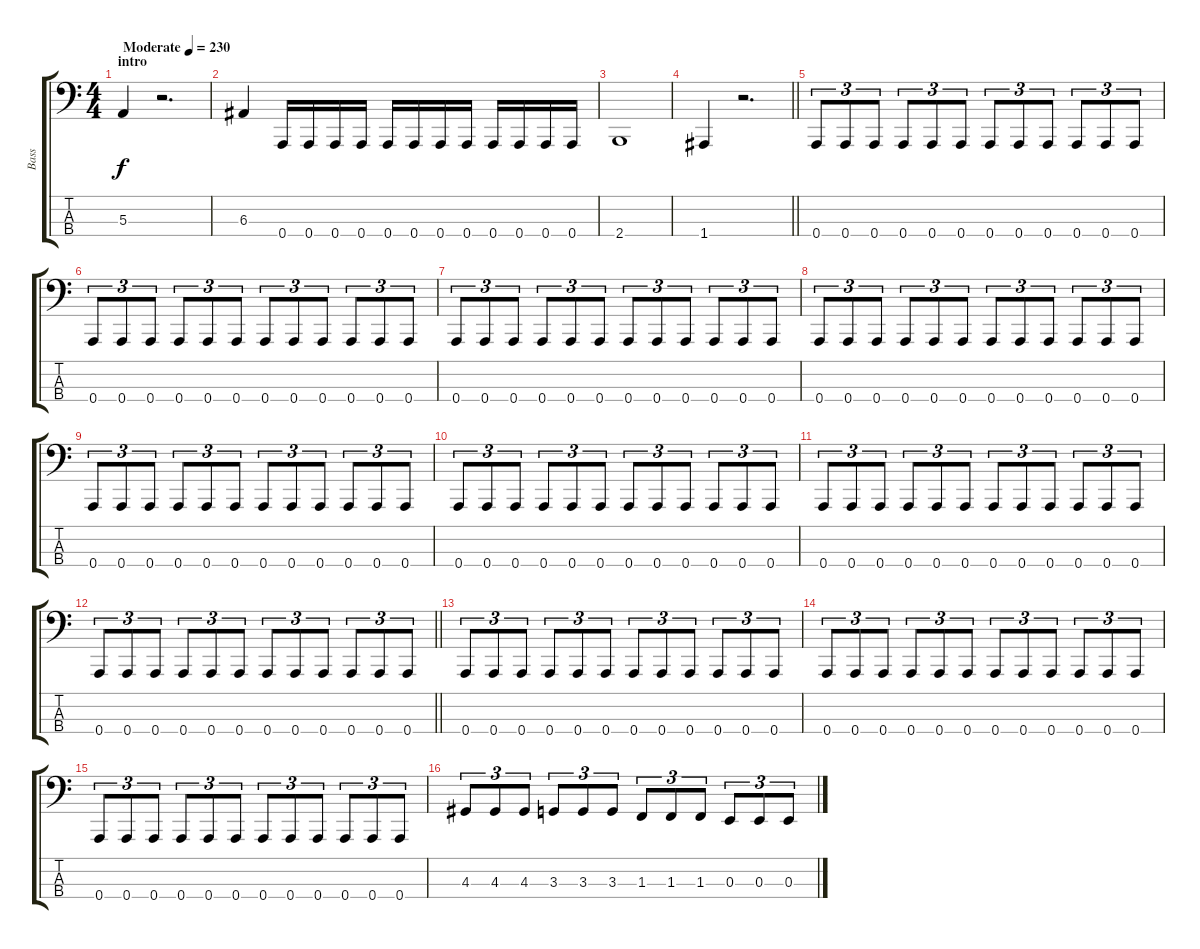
\track ("Bass" "Bass") {instrument electricbasspick}
\staff {score tabs}
\tuning (D2 A1 E1 A0) {hide}
\ts (4 4)
\section ("" "intro")
\tempo (230 "Moderate")
\clef f4
\ks c
5.3.4{dy f instrument electricbasspick} r.2{d} |
6.3.4 0.4.16 0.4.16 0.4.16 0.4.16 0.4.16 0.4.16 0.4.16 0.4.16 0.4.16 0.4.16 0.4.16 0.4.16 |
2.4.1 |
\barLineRight lightlight
1.4.4 r.2{d} |
\section ("" "")
0.4.8{tu (3 2)} 0.4.8{tu (3 2)} 0.4.8{tu (3 2)} 0.4.8{tu (3 2)} 0.4.8{tu (3 2)} 0.4.8{tu (3 2)} 0.4.8{tu (3 2)} 0.4.8{tu (3 2)} 0.4.8{tu (3 2)} 0.4.8{tu (3 2)} 0.4.8{tu (3 2)} 0.4.8{tu (3 2)} |
0.4.8{tu (3 2)} 0.4.8{tu (3 2)} 0.4.8{tu (3 2)} 0.4.8{tu (3 2)} 0.4.8{tu (3 2)} 0.4.8{tu (3 2)} 0.4.8{tu (3 2)} 0.4.8{tu (3 2)} 0.4.8{tu (3 2)} 0.4.8{tu (3 2)} 0.4.8{tu (3 2)} 0.4.8{tu (3 2)} |
0.4.8{tu (3 2)} 0.4.8{tu (3 2)} 0.4.8{tu (3 2)} 0.4.8{tu (3 2)} 0.4.8{tu (3 2)} 0.4.8{tu (3 2)} 0.4.8{tu (3 2)} 0.4.8{tu (3 2)} 0.4.8{tu (3 2)} 0.4.8{tu (3 2)} 0.4.8{tu (3 2)} 0.4.8{tu (3 2)} |
0.4.8{tu (3 2)} 0.4.8{tu (3 2)} 0.4.8{tu (3 2)} 0.4.8{tu (3 2)} 0.4.8{tu (3 2)} 0.4.8{tu (3 2)} 0.4.8{tu (3 2)} 0.4.8{tu (3 2)} 0.4.8{tu (3 2)} 0.4.8{tu (3 2)} 0.4.8{tu (3 2)} 0.4.8{tu (3 2)} |
0.4.8{tu (3 2)} 0.4.8{tu (3 2)} 0.4.8{tu (3 2)} 0.4.8{tu (3 2)} 0.4.8{tu (3 2)} 0.4.8{tu (3 2)} 0.4.8{tu (3 2)} 0.4.8{tu (3 2)} 0.4.8{tu (3 2)} 0.4.8{tu (3 2)} 0.4.8{tu (3 2)} 0.4.8{tu (3 2)} |
0.4.8{tu (3 2)} 0.4.8{tu (3 2)} 0.4.8{tu (3 2)} 0.4.8{tu (3 2)} 0.4.8{tu (3 2)} 0.4.8{tu (3 2)} 0.4.8{tu (3 2)} 0.4.8{tu (3 2)} 0.4.8{tu (3 2)} 0.4.8{tu (3 2)} 0.4.8{tu (3 2)} 0.4.8{tu (3 2)} |
0.4.8{tu (3 2)} 0.4.8{tu (3 2)} 0.4.8{tu (3 2)} 0.4.8{tu (3 2)} 0.4.8{tu (3 2)} 0.4.8{tu (3 2)} 0.4.8{tu (3 2)} 0.4.8{tu (3 2)} 0.4.8{tu (3 2)} 0.4.8{tu (3 2)} 0.4.8{tu (3 2)} 0.4.8{tu (3 2)} |
\barLineRight lightlight
0.4.8{tu (3 2)} 0.4.8{tu (3 2)} 0.4.8{tu (3 2)} 0.4.8{tu (3 2)} 0.4.8{tu (3 2)} 0.4.8{tu (3 2)} 0.4.8{tu (3 2)} 0.4.8{tu (3 2)} 0.4.8{tu (3 2)} 0.4.8{tu (3 2)} 0.4.8{tu (3 2)} 0.4.8{tu (3 2)} |
\section ("" "")
0.4.8{tu (3 2)} 0.4.8{tu (3 2)} 0.4.8{tu (3 2)} 0.4.8{tu (3 2)} 0.4.8{tu (3 2)} 0.4.8{tu (3 2)} 0.4.8{tu (3 2)} 0.4.8{tu (3 2)} 0.4.8{tu (3 2)} 0.4.8{tu (3 2)} 0.4.8{tu (3 2)} 0.4.8{tu (3 2)} |
0.4.8{tu (3 2)} 0.4.8{tu (3 2)} 0.4.8{tu (3 2)} 0.4.8{tu (3 2)} 0.4.8{tu (3 2)} 0.4.8{tu (3 2)} 0.4.8{tu (3 2)} 0.4.8{tu (3 2)} 0.4.8{tu (3 2)} 0.4.8{tu (3 2)} 0.4.8{tu (3 2)} 0.4.8{tu (3 2)} |
0.4.8{tu (3 2)} 0.4.8{tu (3 2)} 0.4.8{tu (3 2)} 0.4.8{tu (3 2)} 0.4.8{tu (3 2)} 0.4.8{tu (3 2)} 0.4.8{tu (3 2)} 0.4.8{tu (3 2)} 0.4.8{tu (3 2)} 0.4.8{tu (3 2)} 0.4.8{tu (3 2)} 0.4.8{tu (3 2)} |
4.3.8{tu (3 2)} 4.3.8{tu (3 2)} 4.3.8{tu (3 2)} 3.3.8{tu (3 2)} 3.3.8{tu (3 2)} 3.3.8{tu (3 2)} 1.3.8{tu (3 2)} 1.3.8{tu (3 2)} 1.3.8{tu (3 2)} 0.3.8{tu (3 2)} 0.3.8{tu (3 2)} 0.3.8{tu (3 2)}
